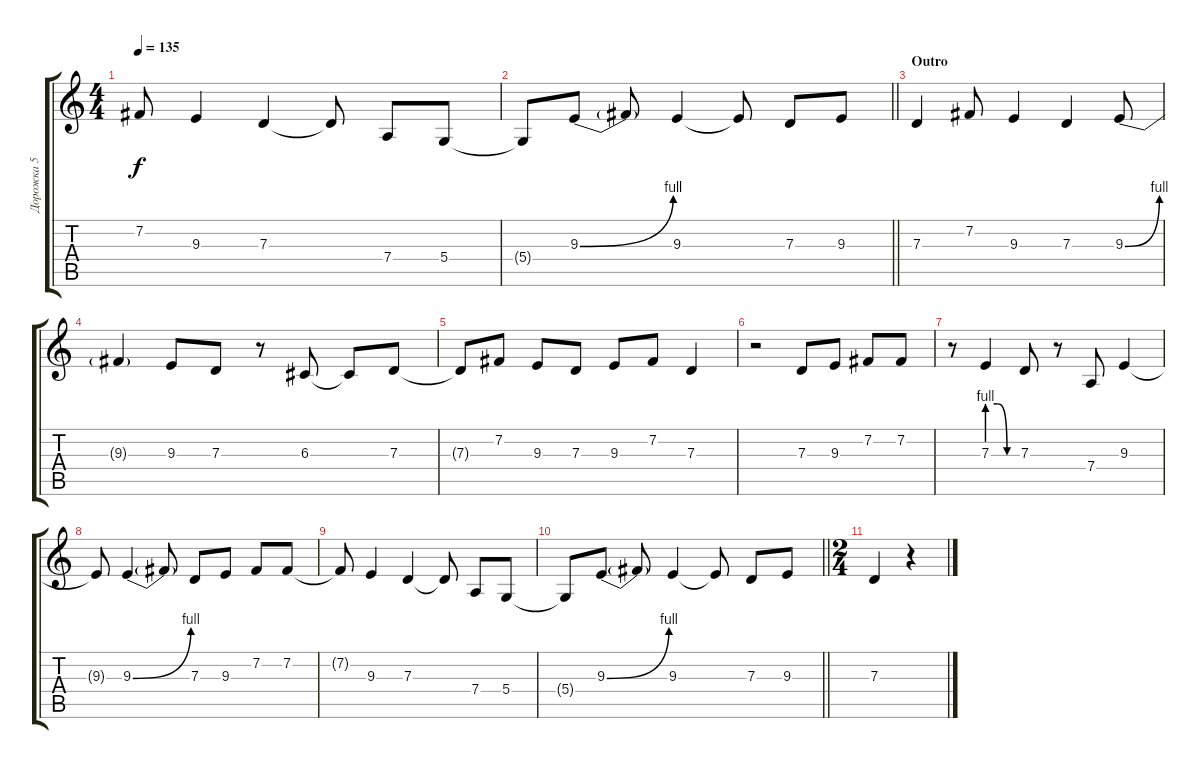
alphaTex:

\track ("Дорожка 5" "Дорожка 5") {instrument altosax}
\staff {score tabs}
\tuning (E4 B3 G3 D3 A2 E2) {hide}
\ts (4 4)
\tempo 135
\clef g2
\ks c
7.2{t}.8{dy f} 9.3.4 7.3.4 7.3{t}.8 7.4.8 5.4.8 |
\barLineRight lightlight
5.4{t}.8 9.3{be (bend 0 0 60 4)}.8 9.3{t}.8 9.3.4 9.3{t}.8 7.3.8 9.3.8 |
\section ("" "Outro")
7.3.4 7.2.8 9.3.4 7.3.4 9.3{be (bend 0 0 60 4)}.8 |
9.3{t}.4 9.3.8 7.3.8 r.8 6.3.8 6.3{t}.8 7.3.8 |
7.3{t}.8 7.2.8 9.3.8 7.3.8 9.3.8 7.2.8 7.3.4 |
r.2 7.3.8 9.3.8 7.2.8 7.2.8 |
r.8 7.3{be (custom 0 4 20 4 40 0 60 0)}.4 7.3.8 r.8 7.4.8 9.3.4 |
9.3{t}.8 9.3{be (bend 0 0 60 4)}.4 9.3{t}.8 7.3.8 9.3.8 7.2.8 7.2.8 |
7.2{t}.8 9.3.4 7.3.4 7.3{t}.8 7.4.8 5.4.8 |
\barLineRight lightlight
5.4{t}.8 9.3{be (bend 0 0 60 4)}.8 9.3{t}.8 9.3.4 9.3{t}.8 7.3.8 9.3.8 |
\ts (2 4)
7.3.4 r.4
